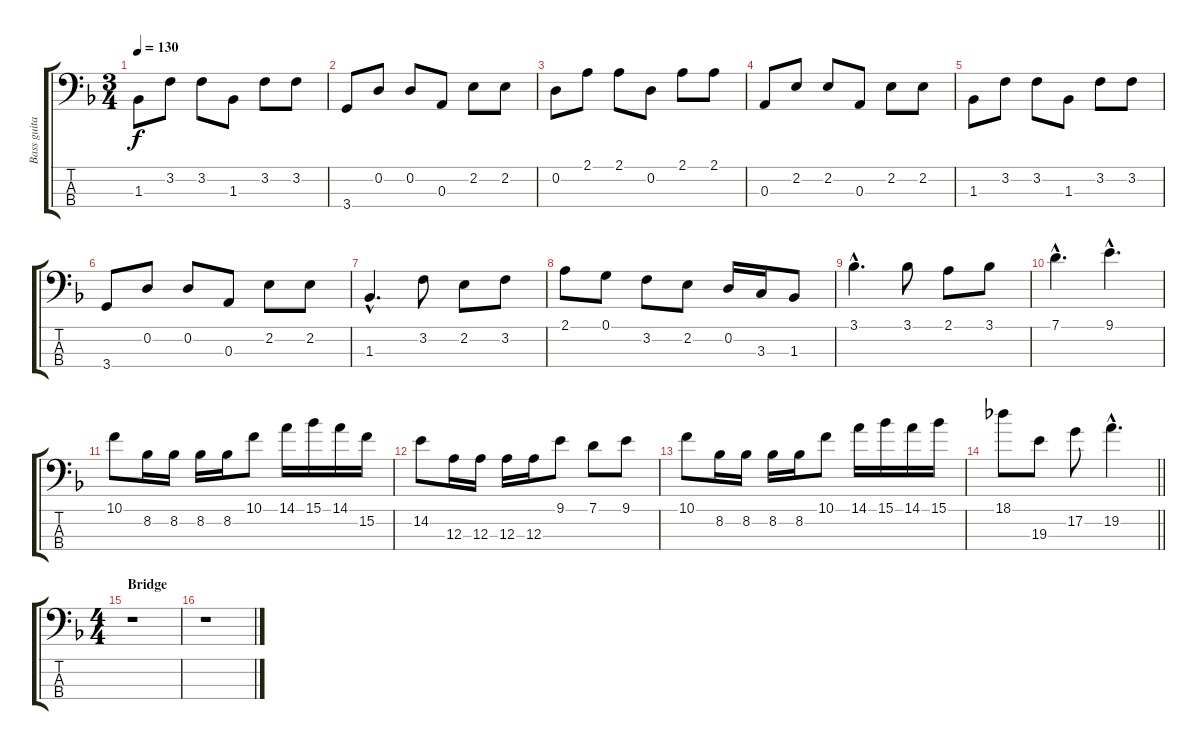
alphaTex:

\track ("Bass guitar" "Bass guita") {instrument electricbassfinger}
\staff {score tabs}
\tuning (G2 D2 A1 E1) {hide}
\ts (3 4)
\tempo 130
\clef f4
\ks dminor
1.3.8{dy f} 3.2.8 3.2.8 1.3.8 3.2.8 3.2.8 |
3.4.8 0.2.8 0.2.8 0.3.8 2.2.8 2.2.8 |
0.2.8 2.1.8 2.1.8 0.2.8 2.1.8 2.1.8 |
0.3.8 2.2.8 2.2.8 0.3.8 2.2.8 2.2.8 |
1.3.8 3.2.8 3.2.8 1.3.8 3.2.8 3.2.8 |
3.4.8 0.2.8 0.2.8 0.3.8 2.2.8 2.2.8 |
1.3{hac}.4{d} 3.2.8 2.2.8 3.2.8 |
2.1.8 0.1.8 3.2.8 2.2.8 0.2.16 3.3.16 1.3.8 |
3.1{hac}.4{d} 3.1.8 2.1.8 3.1.8 |
7.1{hac}.4{d} 9.1{hac}.4{d} |
10.1.8 8.2.16 8.2.16 8.2.16 8.2.16 10.1.8 14.1.16 15.1.16 14.1.16 15.2.16 |
14.2.8 12.3.16 12.3.16 12.3.16 12.3.16 9.1.8 7.1.8 9.1.8 |
10.1.8 8.2.16 8.2.16 8.2.16 8.2.16 10.1.8 14.1.16 15.1.16 14.1.16 15.1.16 |
\barLineRight lightlight
18.1.8 19.3.8 17.2.8 19.2{hac}.4{d} |
\ts (4 4)
\section ("" "Bridge")
r.1 |
r.1
